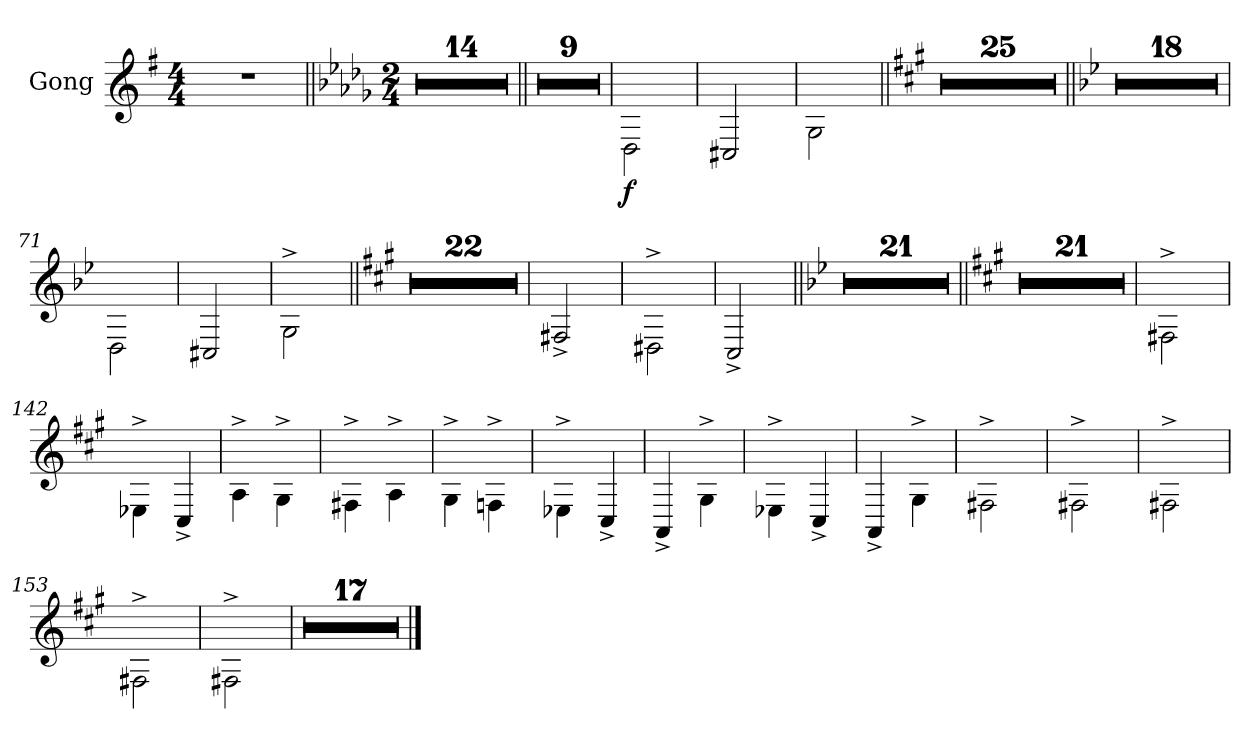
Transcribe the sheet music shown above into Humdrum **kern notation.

**kern	**dynam
*part1	*part1
*staff1	*staff1
*I"Gong	*
*I'G	*
*clefG2	*
*k[f#]	*
*G:	*
*M4/4	*
=1	=1
1r	.
=2||	=2||
*k[b-e-a-d-g-]	*
*D-:	*
*M2/4	*
2r	.
=3	=3
2r	.
!!LO:PB:g=z
=4	=4
2r	.
=5	=5
2r	.
!!LO:LB:g=z
=6	=6
2r	.
=7	=7
2r	.
=8	=8
2r	.
=9	=9
2r	.
=10	=10
2r	.
!!LO:PB:g=z
=11	=11
2r	.
=12	=12
2r	.
=13	=13
2r	.
=14	=14
2r	.
=15	=15
2r	.
=16||	=16||
2r	.
=17	=17
2r	.
!!LO:LB:g=z
=18	=18
2r	.
=19	=19
*clefF4	*
2r	.
=20	=20
2r	.
=21	=21
2r	.
=22	=22
2r	.
=23	=23
2r	.
!!LO:PB:g=z
=24	=24
2r	.
=25	=25
!	!LO:DY:b
2D-\	f
=26	=26
2C#X/	.
=27	=27
2G-\	.
=28||	=28||
*k[f#c#g#]	*
*A:	*
2r	.
=29	=29
2r	.
=30	=30
2r	.
!!LO:LB:g=z
=31	=31
2r	.
=32	=32
2r	.
=33	=33
2r	.
=34	=34
2r	.
=35	=35
2r	.
=36	=36
2r	.
=37	=37
2r	.
!!LO:PB:g=z
=38	=38
2r	.
=39	=39
2r	.
=40	=40
2r	.
=41	=41
2r	.
=42	=42
2r	.
=43	=43
2r	.
=44	=44
2r	.
!!LO:PB:g=z
=45	=45
2r	.
=46	=46
2r	.
=47	=47
2r	.
=48	=48
2r	.
=49	=49
2r	.
=50	=50
2r	.
!!LO:PB:g=z
=51	=51
2r	.
=52	=52
2r	.
=53||	=53||
*k[b-e-]	*
*B-:	*
2r	.
=54	=54
2r	.
=55	=55
2r	.
=56	=56
2r	.
!!LO:LB:g=z
=57	=57
2r	.
=58	=58
2r	.
=59	=59
2r	.
=60	=60
2r	.
=61	=61
2r	.
!!LO:PB:g=z
=62	=62
2r	.
=63	=63
2r	.
=64	=64
2r	.
=65	=65
2r	.
=66	=66
2r	.
=67	=67
2r	.
!!LO:PB:g=z
=68	=68
2r	.
=69	=69
2r	.
=70	=70
2r	.
=71	=71
2D\	.
=72	=72
2C#X/	.
!!LO:PB:g=z
=73	=73
2G^\	.
=74||	=74||
*k[f#c#g#]	*
*A:	*
2r	.
=75	=75
2r	.
=76	=76
2r	.
=77	=77
2r	.
=78	=78
2r	.
=79	=79
2r	.
!!LO:PB:g=z
=80	=80
2r	.
=81	=81
2r	.
=82	=82
2r	.
=83	=83
2r	.
=84	=84
2r	.
=85	=85
2r	.
=86	=86
2r	.
!!LO:PB:g=z
=87	=87
2r	.
=88	=88
2r	.
=89	=89
2r	.
=90	=90
2r	.
=91	=91
2r	.
=92	=92
2r	.
!!LO:PB:g=z
=93	=93
2r	.
=94	=94
2r	.
=95	=95
2r	.
=96	=96
2F#X^/	.
=97	=97
2D#X^\	.
=98	=98
2C#^/	.
!!LO:PB:g=z
=99||	=99||
*k[b-e-]	*
*B-:	*
2r	.
=100	=100
2r	.
=101	=101
2r	.
=102	=102
2r	.
=103	=103
2r	.
!!LO:PB:g=z
=104	=104
2r	.
=105	=105
2r	.
=106	=106
2r	.
=107	=107
2r	.
=108	=108
2r	.
!!LO:PB:g=z
=109	=109
2r	.
=110	=110
2r	.
=111	=111
2r	.
=112	=112
2r	.
=113	=113
2r	.
!!LO:PB:g=z
=114	=114
2r	.
=115	=115
2r	.
=116	=116
2r	.
=117	=117
2r	.
=118	=118
2r	.
!!LO:PB:g=z
=119	=119
2r	.
=120||	=120||
*k[f#c#g#]	*
*A:	*
2r	.
=121	=121
2r	.
=122	=122
2r	.
=123	=123
2r	.
!!LO:PB:g=z
=124	=124
2r	.
=125	=125
2r	.
=126	=126
2r	.
=127	=127
2r	.
=128	=128
2r	.
=129	=129
2r	.
!!LO:PB:g=z
=130	=130
2r	.
=131	=131
2r	.
=132	=132
2r	.
=133	=133
2r	.
=134	=134
2r	.
=135	=135
2r	.
!!LO:PB:g=z
=136	=136
2r	.
=137	=137
2r	.
=138	=138
2r	.
=139	=139
2r	.
=140	=140
2r	.
!!LO:PB:g=z
=141	=141
2F#X^\	.
=142	=142
4E-X^\	.
4C#^/	.
=143	=143
4A^\	.
4G#^\	.
=144	=144
4F#X^\	.
4A^\	.
=145	=145
4G#^\	.
4Fn^\	.
=146	=146
4E-X^\	.
4C#^/	.
!!LO:PB:g=z
=147	=147
4AA^/	.
4G#^\	.
=148	=148
4E-X^\	.
4C#^/	.
=149	=149
4AA^/	.
4G#^\	.
=150	=150
2F#X^\	.
!!LO:PB:g=z
=151	=151
2F#X^\	.
=152	=152
2F#X^\	.
=153	=153
2F#X^\	.
=154	=154
2F#X^\	.
!!LO:PB:g=z
=155	=155
2r	.
=156	=156
2r	.
=157	=157
2r	.
=158	=158
2r	.
=159	=159
2r	.
=160	=160
2r	.
!!LO:PB:g=z
=161	=161
2r	.
=162	=162
2r	.
=163	=163
2r	.
=164	=164
2r	.
=165	=165
2r	.
=166	=166
2r	.
=167	=167
2r	.
=168	=168
2r	.
=169	=169
2r	.
=170	=170
2r	.
=171	=171
2r	.
==	==
*-	*-
